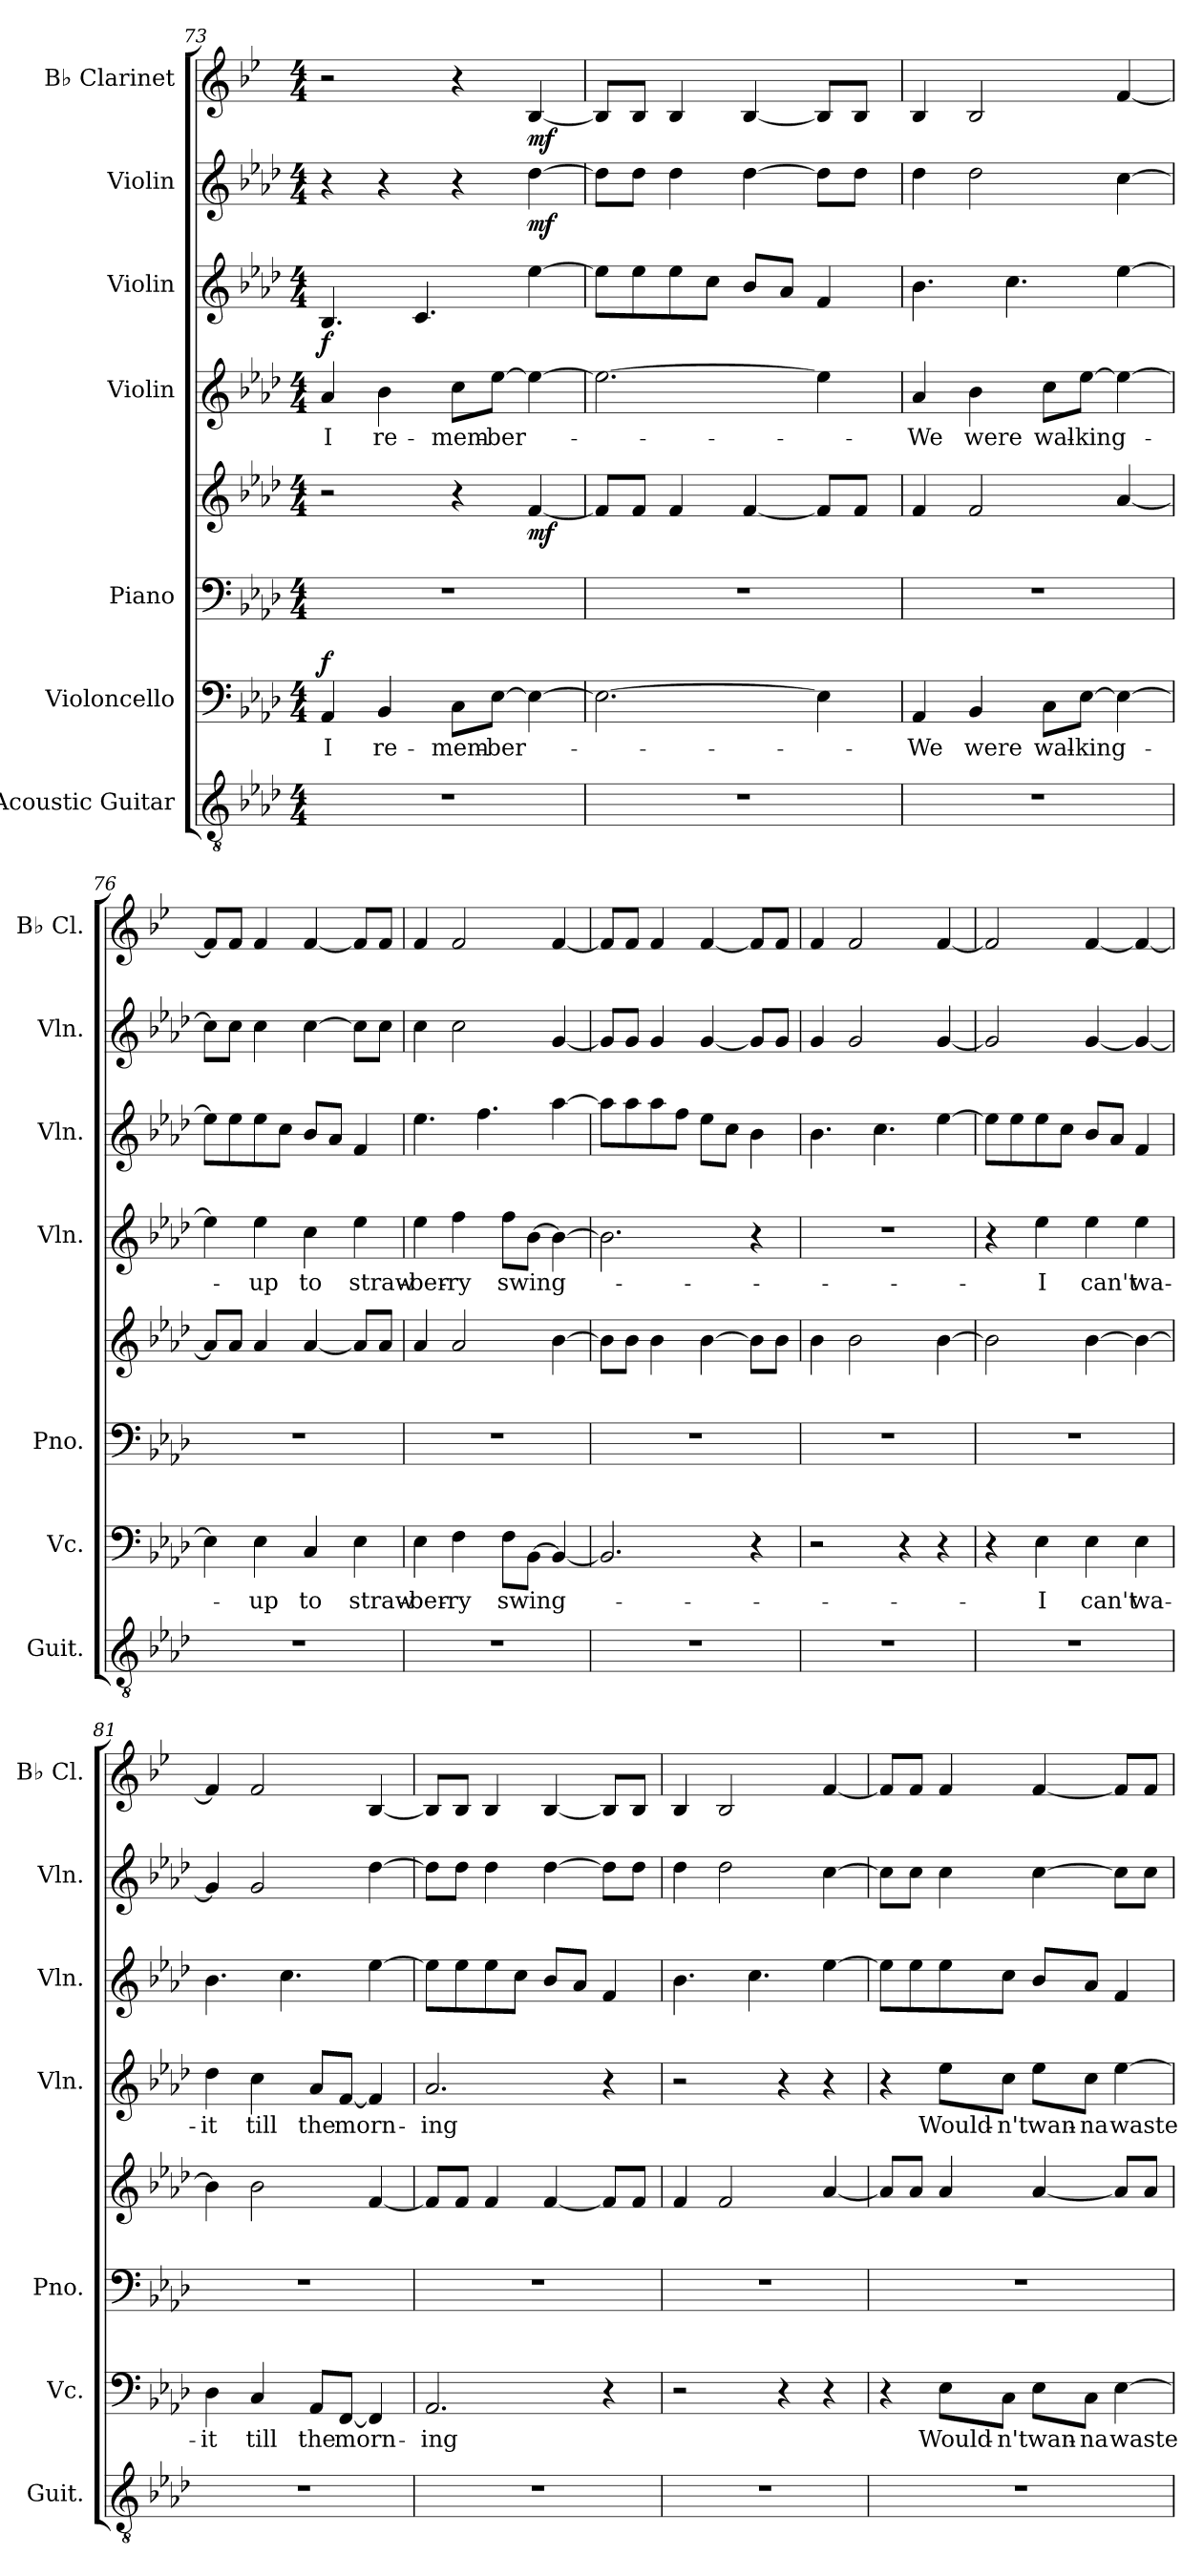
**kern	**kern	**text	**dynam	**kern	**kern	**dynam	**kern	**text	**dynam	**kern	**kern	**dynam	**kern	**dynam
*part7	*part6	*part6	*part6	*part5	*part5	*part5	*part4	*part4	*part4	*part3	*part2	*part2	*part1	*part1
*staff8	*staff7	*staff7	*staff7	*staff6	*staff5	*staff5/6	*staff4	*staff4	*staff4	*staff3	*staff2	*staff2	*staff1	*staff1
*I"Acoustic Guitar	*I"Violoncello	*	*	*I"Piano	*	*	*I"Violin	*	*	*I"Violin	*I"Violin	*	*I"B♭ Clarinet	*
*I'Guit.	*I'Vc.	*	*	*I'Pno.	*	*	*I'Vln.	*	*	*I'Vln.	*I'Vln.	*	*I'B♭ Cl.	*
*clefGv2	*clefF4	*	*	*clefF4	*clefG2	*	*clefG2	*	*	*clefG2	*clefG2	*	*clefG2	*
*	*	*	*	*	*	*	*	*	*	*	*	*	*ITrd1c2	*
*k[b-e-a-d-]	*k[b-e-a-d-]	*	*	*k[b-e-a-d-]	*k[b-e-a-d-]	*	*k[b-e-a-d-]	*	*	*k[b-e-a-d-]	*k[b-e-a-d-]	*	*k[b-e-a-d-]	*
*M4/4	*M4/4	*	*	*M4/4	*M4/4	*	*M4/4	*	*	*M4/4	*M4/4	*	*M4/4	*
=73	=73	=73	=73	=73	=73	=73	=73	=73	=73	=73	=73	=73	=73	=73
!	!	!LO:LY:b	!LO:DY:b	!	!	!	!	!LO:LY:b	!LO:DY:b	!	!	!	!	!
1r	4AA-/	I	f	1r	2r	.	4a-/	I	f	4.B-/	4r	.	2r	.
!	!	!LO:LY:b	!	!	!	!	!	!LO:LY:b	!	!	!	!	!	!
.	4BB-/	re-	.	.	.	.	4b-\	re-	.	.	4r	.	.	.
.	.	.	.	.	.	.	.	.	.	4.c/	.	.	.	.
!	!	!LO:LY:b	!	!	!	!	!	!LO:LY:b	!	!	!	!	!	!
.	8C\L	-mem-	.	.	4r	.	8cc\L	-mem-	.	.	4r	.	4r	.
!	!	!LO:LY:b	!	!	!	!	!	!LO:LY:b	!	!	!	!	!	!
.	[8E-\J	-ber-	.	.	.	.	[8ee-\J	-ber-	.	.	.	.	.	.
!	!	!	!	!	!	!LO:DY:b	!	!	!	!	!	!LO:DY:b	!	!LO:DY:b
.	4E-\_	.	.	.	[4f/	mf	4ee-\_	.	.	[4ee-\	[4dd-\	mf	[4A-/	mf
=74	=74	=74	=74	=74	=74	=74	=74	=74	=74	=74	=74	=74	=74	=74
1r	2.E-\_	.	.	1r	8f/L]	.	2.ee-\_	.	.	8ee-\L]	8dd-\L]	.	8A-/L]	.
.	.	.	.	.	8f/J	.	.	.	.	8ee-\	8dd-\J	.	8A-/J	.
.	.	.	.	.	4f/	.	.	.	.	8ee-\	4dd-\	.	4A-/	.
.	.	.	.	.	.	.	.	.	.	8cc\J	.	.	.	.
.	.	.	.	.	[4f/	.	.	.	.	8b-/L	[4dd-\	.	[4A-/	.
.	.	.	.	.	.	.	.	.	.	8a-/J	.	.	.	.
.	4E-\]	.	.	.	8f/L]	.	4ee-\]	.	.	4f/	8dd-\L]	.	8A-/L]	.
.	.	.	.	.	8f/J	.	.	.	.	.	8dd-\J	.	8A-/J	.
=75	=75	=75	=75	=75	=75	=75	=75	=75	=75	=75	=75	=75	=75	=75
!	!	!LO:LY:b	!	!	!	!	!	!LO:LY:b	!	!	!	!	!	!
1r	4AA-/	-We	.	1r	4f/	.	4a-/	-We	.	4.b-\	4dd-\	.	4A-/	.
!	!	!LO:LY:b	!	!	!	!	!	!LO:LY:b	!	!	!	!	!	!
.	4BB-/	were	.	.	2f/	.	4b-\	were	.	.	2dd-\	.	2A-/	.
.	.	.	.	.	.	.	.	.	.	4.cc\	.	.	.	.
!	!	!LO:LY:b	!	!	!	!	!	!LO:LY:b	!	!	!	!	!	!
.	8C\L	wal-	.	.	.	.	8cc\L	wal-	.	.	.	.	.	.
!	!	!LO:LY:b	!	!	!	!	!	!LO:LY:b	!	!	!	!	!	!
.	[8E-\J	-king-	.	.	.	.	[8ee-\J	-king-	.	.	.	.	.	.
.	4E-\_	.	.	.	[4a-/	.	4ee-\_	.	.	[4ee-\	[4cc\	.	[4e-/	.
!!LO:PB:g=z
=76	=76	=76	=76	=76	=76	=76	=76	=76	=76	=76	=76	=76	=76	=76
1r	4E-\]	.	.	1r	8a-/L]	.	4ee-\]	.	.	8ee-\L]	8cc\L]	.	8e-/L]	.
.	.	.	.	.	8a-/J	.	.	.	.	8ee-\	8cc\J	.	8e-/J	.
!	!	!LO:LY:b	!	!	!	!	!	!LO:LY:b	!	!	!	!	!	!
.	4E-\	-up	.	.	4a-/	.	4ee-\	-up	.	8ee-\	4cc\	.	4e-/	.
.	.	.	.	.	.	.	.	.	.	8cc\J	.	.	.	.
!	!	!LO:LY:b	!	!	!	!	!	!LO:LY:b	!	!	!	!	!	!
.	4C/	to	.	.	[4a-/	.	4cc\	to	.	8b-/L	[4cc\	.	[4e-/	.
.	.	.	.	.	.	.	.	.	.	8a-/J	.	.	.	.
!	!	!LO:LY:b	!	!	!	!	!	!LO:LY:b	!	!	!	!	!	!
.	4E-\	straw-	.	.	8a-/L]	.	4ee-\	straw-	.	4f/	8cc\L]	.	8e-/L]	.
.	.	.	.	.	8a-/J	.	.	.	.	.	8cc\J	.	8e-/J	.
=77	=77	=77	=77	=77	=77	=77	=77	=77	=77	=77	=77	=77	=77	=77
!	!	!LO:LY:b	!	!	!	!	!	!LO:LY:b	!	!	!	!	!	!
1r	4E-\	-ber-	.	1r	4a-/	.	4ee-\	-ber-	.	4.ee-\	4cc\	.	4e-/	.
!	!	!LO:LY:b	!	!	!	!	!	!LO:LY:b	!	!	!	!	!	!
.	4F\	-ry	.	.	2a-/	.	4ff\	-ry	.	.	2cc\	.	2e-/	.
.	.	.	.	.	.	.	.	.	.	4.ff\	.	.	.	.
!	!	!LO:LY:b	!	!	!	!	!	!LO:LY:b	!	!	!	!	!	!
.	8F\L	swing-	.	.	.	.	8ff\L	swing-	.	.	.	.	.	.
.	[8BB-\J	.	.	.	.	.	[8b-\J	.	.	.	.	.	.	.
.	4BB-/_	.	.	.	[4b-\	.	4b-\_	.	.	[4aa-\	[4g/	.	[4e-/	.
=78	=78	=78	=78	=78	=78	=78	=78	=78	=78	=78	=78	=78	=78	=78
1r	2.BB-/]	.	.	1r	8b-\L]	.	2.b-\]	.	.	8aa-\L]	8g/L]	.	8e-/L]	.
.	.	.	.	.	8b-\J	.	.	.	.	8aa-\	8g/J	.	8e-/J	.
.	.	.	.	.	4b-\	.	.	.	.	8aa-\	4g/	.	4e-/	.
.	.	.	.	.	.	.	.	.	.	8ff\J	.	.	.	.
.	.	.	.	.	[4b-\	.	.	.	.	8ee-\L	[4g/	.	[4e-/	.
.	.	.	.	.	.	.	.	.	.	8cc\J	.	.	.	.
.	4r	.	.	.	8b-\L]	.	4r	.	.	4b-\	8g/L]	.	8e-/L]	.
.	.	.	.	.	8b-\J	.	.	.	.	.	8g/J	.	8e-/J	.
=79	=79	=79	=79	=79	=79	=79	=79	=79	=79	=79	=79	=79	=79	=79
1r	2r	.	.	1r	4b-\	.	1r	.	.	4.b-\	4g/	.	4e-/	.
.	.	.	.	.	2b-\	.	.	.	.	.	2g/	.	2e-/	.
.	.	.	.	.	.	.	.	.	.	4.cc\	.	.	.	.
.	4r	.	.	.	.	.	.	.	.	.	.	.	.	.
.	4r	.	.	.	[4b-\	.	.	.	.	[4ee-\	[4g/	.	[4e-/	.
=80	=80	=80	=80	=80	=80	=80	=80	=80	=80	=80	=80	=80	=80	=80
1r	4r	.	.	1r	2b-\]	.	4r	.	.	8ee-\L]	2g/]	.	2e-/]	.
.	.	.	.	.	.	.	.	.	.	8ee-\	.	.	.	.
!	!	!LO:LY:b	!	!	!	!	!	!LO:LY:b	!	!	!	!	!	!
.	4E-\	-I	.	.	.	.	4ee-\	-I	.	8ee-\	.	.	.	.
.	.	.	.	.	.	.	.	.	.	8cc\J	.	.	.	.
!	!	!LO:LY:b	!	!	!	!	!	!LO:LY:b	!	!	!	!	!	!
.	4E-\	can't	.	.	[4b-\	.	4ee-\	can't	.	8b-/L	[4g/	.	[4e-/	.
.	.	.	.	.	.	.	.	.	.	8a-/J	.	.	.	.
!	!	!LO:LY:b	!	!	!	!	!	!LO:LY:b	!	!	!	!	!	!
.	4E-\	wa-	.	.	4b-\_	.	4ee-\	wa-	.	4f/	4g/_	.	4e-/_	.
!!LO:PB:g=z
=81	=81	=81	=81	=81	=81	=81	=81	=81	=81	=81	=81	=81	=81	=81
!	!	!LO:LY:b	!	!	!	!	!	!LO:LY:b	!	!	!	!	!	!
1r	4D-\	-it	.	1r	4b-\]	.	4dd-\	-it	.	4.b-\	4g/]	.	4e-/]	.
!	!	!LO:LY:b	!	!	!	!	!	!LO:LY:b	!	!	!	!	!	!
.	4C/	till	.	.	2b-\	.	4cc\	till	.	.	2g/	.	2e-/	.
.	.	.	.	.	.	.	.	.	.	4.cc\	.	.	.	.
!	!	!LO:LY:b	!	!	!	!	!	!LO:LY:b	!	!	!	!	!	!
.	8AA-/L	the	.	.	.	.	8a-/L	the	.	.	.	.	.	.
!	!	!LO:LY:b	!	!	!	!	!	!LO:LY:b	!	!	!	!	!	!
.	[8FF/J	morn-	.	.	.	.	[8f/J	morn-	.	.	.	.	.	.
.	4FF/]	.	.	.	[4f/	.	4f/]	.	.	[4ee-\	[4dd-\	.	[4A-/	.
=82	=82	=82	=82	=82	=82	=82	=82	=82	=82	=82	=82	=82	=82	=82
!	!	!LO:LY:b	!	!	!	!	!	!LO:LY:b	!	!	!	!	!	!
1r	2.AA-/	-ing	.	1r	8f/L]	.	2.a-/	-ing	.	8ee-\L]	8dd-\L]	.	8A-/L]	.
.	.	.	.	.	8f/J	.	.	.	.	8ee-\	8dd-\J	.	8A-/J	.
.	.	.	.	.	4f/	.	.	.	.	8ee-\	4dd-\	.	4A-/	.
.	.	.	.	.	.	.	.	.	.	8cc\J	.	.	.	.
.	.	.	.	.	[4f/	.	.	.	.	8b-/L	[4dd-\	.	[4A-/	.
.	.	.	.	.	.	.	.	.	.	8a-/J	.	.	.	.
.	4r	.	.	.	8f/L]	.	4r	.	.	4f/	8dd-\L]	.	8A-/L]	.
.	.	.	.	.	8f/J	.	.	.	.	.	8dd-\J	.	8A-/J	.
=83	=83	=83	=83	=83	=83	=83	=83	=83	=83	=83	=83	=83	=83	=83
1r	2r	.	.	1r	4f/	.	2r	.	.	4.b-\	4dd-\	.	4A-/	.
.	.	.	.	.	2f/	.	.	.	.	.	2dd-\	.	2A-/	.
.	.	.	.	.	.	.	.	.	.	4.cc\	.	.	.	.
.	4r	.	.	.	.	.	4r	.	.	.	.	.	.	.
.	4r	.	.	.	[4a-/	.	4r	.	.	[4ee-\	[4cc\	.	[4e-/	.
=84	=84	=84	=84	=84	=84	=84	=84	=84	=84	=84	=84	=84	=84	=84
1r	4r	.	.	1r	8a-/L]	.	4r	.	.	8ee-\L]	8cc\L]	.	8e-/L]	.
.	.	.	.	.	8a-/J	.	.	.	.	8ee-\	8cc\J	.	8e-/J	.
!	!	!LO:LY:b	!	!	!	!	!	!LO:LY:b	!	!	!	!	!	!
.	8E-\L	Would-	.	.	4a-/	.	8ee-\L	Would-	.	8ee-\	4cc\	.	4e-/	.
!	!	!LO:LY:b	!	!	!	!	!	!LO:LY:b	!	!	!	!	!	!
.	8C\J	-n't	.	.	.	.	8cc\J	-n't	.	8cc\J	.	.	.	.
!	!	!LO:LY:b	!	!	!	!	!	!LO:LY:b	!	!	!	!	!	!
.	8E-\L	wan-	.	.	[4a-/	.	8ee-\L	wan-	.	8b-/L	[4cc\	.	[4e-/	.
!	!	!LO:LY:b	!	!	!	!	!	!LO:LY:b	!	!	!	!	!	!
.	8C\J	-na	.	.	.	.	8cc\J	-na	.	8a-/J	.	.	.	.
!	!	!LO:LY:b	!	!	!	!	!	!LO:LY:b	!	!	!	!	!	!
.	[4E-\	waste	.	.	8a-/L]	.	[4ee-\	waste	.	4f/	8cc\L]	.	8e-/L]	.
.	.	.	.	.	8a-/J	.	.	.	.	.	8cc\J	.	8e-/J	.
=	=	=	=	=	=	=	=	=	=	=	=	=	=	=
*-	*-	*-	*-	*-	*-	*-	*-	*-	*-	*-	*-	*-	*-	*-
